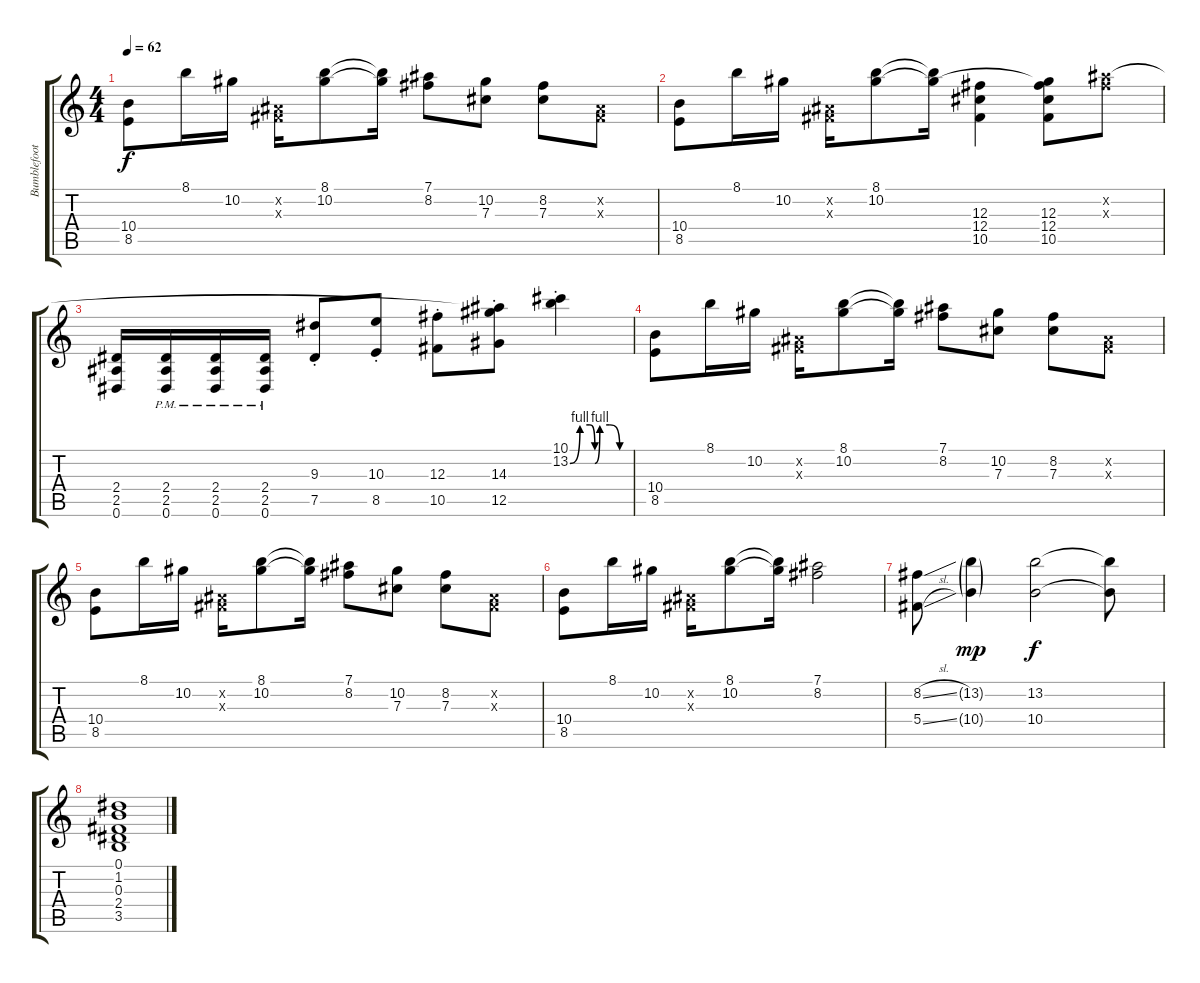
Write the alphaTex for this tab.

\track ("Bumblefoot" "Bumblefoot") {instrument overdrivenguitar}
\staff {score tabs}
\tuning (Eb4 Bb3 Gb3 Db3 Ab2 Eb2) {hide}
\ts (4 4)
\tempo 62
\clef g2
\ks c
(10.4 8.5).8{dy f} 8.1.16 10.2.16 (0.2{x} 0.3{x}).16 (8.1 10.2).8 (8.1{t} 10.2{t}).16 (7.1 8.2).8 (10.2 7.3).8 (8.2 7.3).8 (0.2{x} 0.3{x}).8 |
(10.4 8.5).8 8.1.16 10.2.16 (0.2{x} 0.3{x}).16 (8.1 10.2).8 (8.1{t} 10.2{t}).16 (12.3 12.4 10.5).4 (10.2{t} 12.3 12.4 10.5).8 (12.2{x} 12.3{x}).8 |
(2.4 2.5 0.6).16 (2.4{pm} 2.5{pm} 0.6{pm}).16 (2.4{pm} 2.5{pm} 0.6{pm}).16 (2.4{pm} 2.5{pm} 0.6{pm}).16 (9.3{st} 7.5{st}).8 (10.3{st} 8.5{st}).8 (12.3{st} 10.5{st}).8 (12.2{t} 14.3{st} 12.5{st}).8 (10.1{st} 13.2{be (custom 0 0 10 4 20 4 25 0 30 4 40 4 50 0 60 0)}).4 |
(10.4 8.5).8 8.1.16 10.2.16 (0.2{x} 0.3{x}).16 (8.1 10.2).8 (8.1{t} 10.2{t}).16 (7.1 8.2).8 (10.2 7.3).8 (8.2 7.3).8 (0.2{x} 0.3{x}).8 |
(10.4 8.5).8 8.1.16 10.2.16 (0.2{x} 0.3{x}).16 (8.1 10.2).8 (8.1{t} 10.2{t}).16 (7.1 8.2).8 (10.2 7.3).8 (8.2 7.3).8 (0.2{x} 0.3{x}).8 |
(10.4 8.5).8 8.1.16 10.2.16 (0.2{x} 0.3{x}).16 (8.1 10.2).8 (8.1{t} 10.2{t}).16 (7.1 8.2).2 |
(8.2{sl} 5.4{sl}).8 (13.2{g} 10.4{g}).4{dy mp} (13.2 10.4).2{dy f} (13.2{t} 10.4{t}).8 |
(0.1 1.2 0.3 2.4 3.5).1
